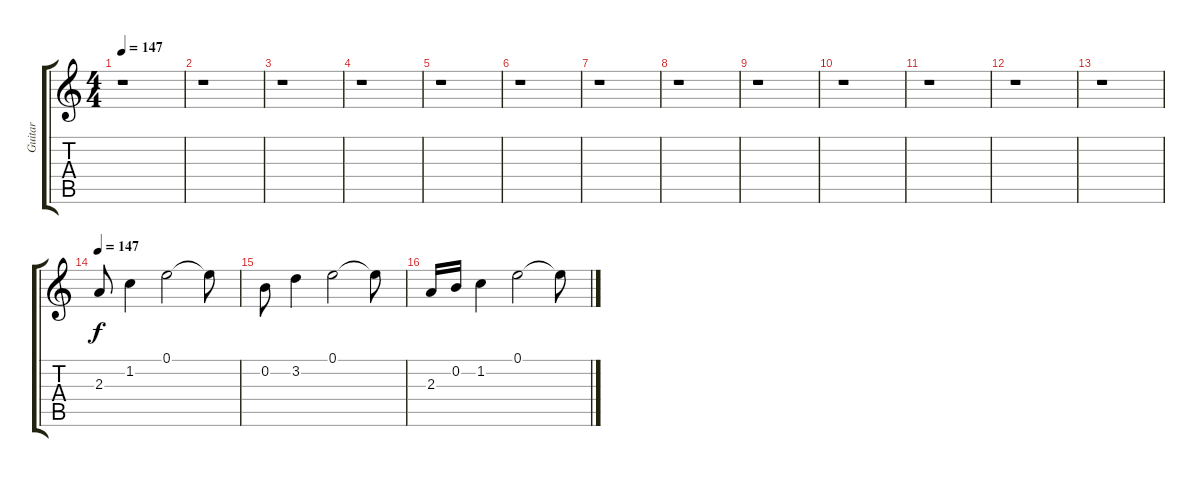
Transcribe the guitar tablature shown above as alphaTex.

\track ("Guitar" "Guitar") {instrument acousticguitarsteel}
\staff {score tabs}
\tuning (E4 B3 G3 D3 A2 E2) {hide}
\ts (4 4)
\tempo 147
\clef g2
\ks c
r.1{dy f} |
r.1 |
r.1 |
r.1 |
r.1 |
r.1 |
r.1 |
r.1 |
r.1 |
r.1 |
r.1 |
r.1 |
r.1 |
\tempo 147
2.3.8 1.2.4 0.1.2 0.1{t}.8 |
0.2.8 3.2.4 0.1.2 0.1{t}.8 |
2.3.16 0.2.16 1.2.4 0.1.2 0.1{t}.8
